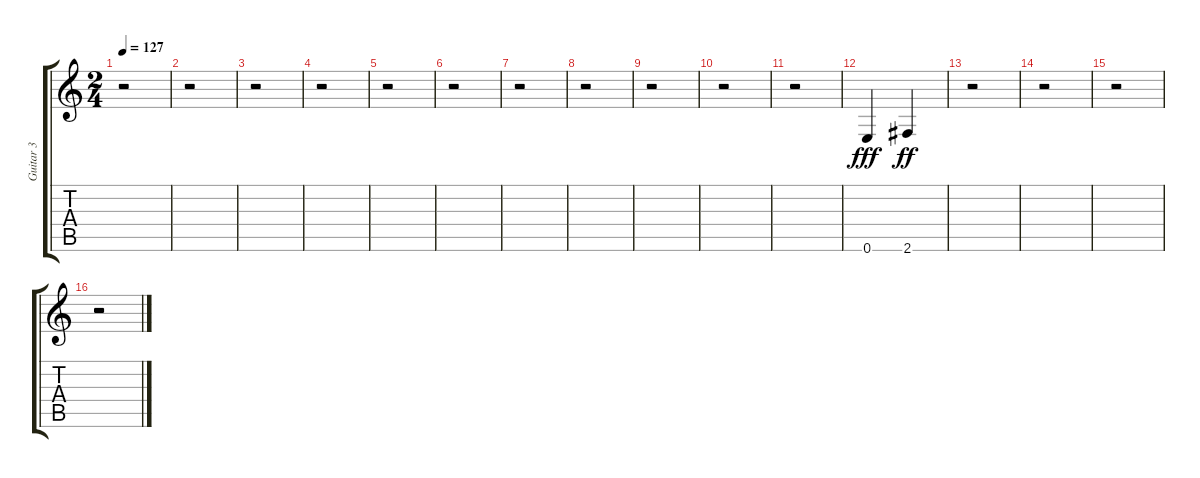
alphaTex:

\track ("Guitar 3" "Guitar 3") {instrument acousticguitarsteel}
\staff {score tabs}
\tuning (E4 B3 G3 D3 A2 E2) {hide}
\ts (2 4)
\tempo 127
\clef g2
\ks c
r.2{dy fff instrument acousticguitarsteel} |
r.2 |
r.2 |
r.2 |
r.2 |
r.2 |
r.2 |
r.2 |
r.2 |
r.2 |
r.2 |
0.6.4 2.6.4{dy ff} |
r.2 |
r.2 |
r.2 |
r.2
